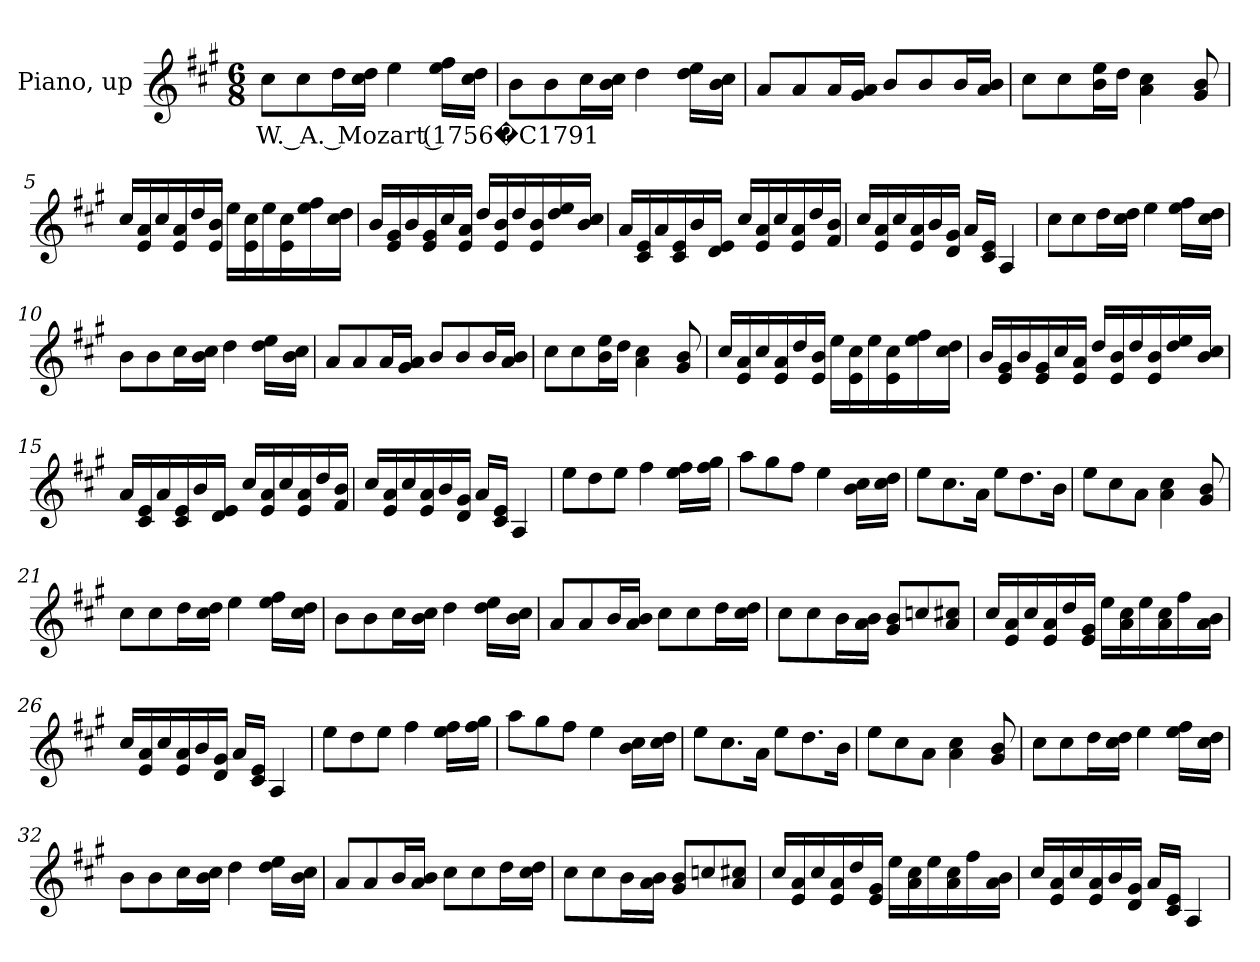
**kern	**text
*part1	*part1
*staff1	*staff1
*I"Piano, up	*
*I'Pno.	*
*clefG2	*
*k[f#c#g#]	*
*M6/8	*
*MM56	*
=1	=1
!	!LO:LY:b
8cc#\L	W. A. Mozart (1756�C1791
8cc#\	.
16dd\L	.
16cc#\ 16dd\JJ	.
4ee\	.
16ee\ 16ff#\LL	.
16cc#\ 16dd\JJ	.
=2	=2
8b\L	.
8b\	.
16cc#\L	.
16b\ 16cc#\JJ	.
4dd\	.
16dd\ 16ee\LL	.
16b\ 16cc#\JJ	.
=3	=3
8a/L	.
8a/	.
16a/L	.
16g#/ 16a/JJ	.
8b/L	.
8b/	.
16b/L	.
16a/ 16b/JJ	.
!!LO:LB:g=z
=4	=4
8cc#\L	.
8cc#\	.
16b\ 16ee\L	.
16dd\JJ	.
4a\ 4cc#\	.
8g#/ 8b/	.
=5	=5
16cc#/LL	.
16e/ 16a/	.
16cc#/	.
16e/ 16a/	.
16dd/	.
16e/ 16b/JJ	.
16ee\LL	.
16e\ 16cc#\	.
16ee\	.
16e\ 16cc#\	.
16ee\ 16ff#\	.
16cc#\ 16dd\JJ	.
=6	=6
16b/LL	.
16e/ 16g#/	.
16b/	.
16e/ 16g#/	.
16cc#/	.
16e/ 16a/JJ	.
16dd/LL	.
16e/ 16b/	.
16dd/	.
16e/ 16b/	.
16dd/ 16ee/	.
16b/ 16cc#/JJ	.
!!LO:LB:g=z
=7	=7
16a/LL	.
16c#/ 16e/	.
16a/	.
16c#/ 16e/	.
16b/	.
16d/ 16e/JJ	.
16cc#/LL	.
16e/ 16a/	.
16cc#/	.
16e/ 16a/	.
16dd/	.
16f#/ 16b/JJ	.
=8	=8
16cc#/LL	.
16e/ 16a/	.
16cc#/	.
16e/ 16a/	.
16b/	.
16d/ 16g#/JJ	.
16a/LL	.
16c#/ 16e/JJ	.
4A/	.
=9	=9
8cc#\L	.
8cc#\	.
16dd\L	.
16cc#\ 16dd\JJ	.
4ee\	.
16ee\ 16ff#\LL	.
16cc#\ 16dd\JJ	.
=10	=10
8b\L	.
8b\	.
16cc#\L	.
16b\ 16cc#\JJ	.
4dd\	.
16dd\ 16ee\LL	.
16b\ 16cc#\JJ	.
!!LO:LB:g=z
=11	=11
8a/L	.
8a/	.
16a/L	.
16g#/ 16a/JJ	.
8b/L	.
8b/	.
16b/L	.
16a/ 16b/JJ	.
=12	=12
8cc#\L	.
8cc#\	.
16b\ 16ee\L	.
16dd\JJ	.
4a\ 4cc#\	.
8g#/ 8b/	.
=13	=13
16cc#/LL	.
16e/ 16a/	.
16cc#/	.
16e/ 16a/	.
16dd/	.
16e/ 16b/JJ	.
16ee\LL	.
16e\ 16cc#\	.
16ee\	.
16e\ 16cc#\	.
16ee\ 16ff#\	.
16cc#\ 16dd\JJ	.
=14	=14
16b/LL	.
16e/ 16g#/	.
16b/	.
16e/ 16g#/	.
16cc#/	.
16e/ 16a/JJ	.
16dd/LL	.
16e/ 16b/	.
16dd/	.
16e/ 16b/	.
16dd/ 16ee/	.
16b/ 16cc#/JJ	.
!!LO:LB:g=z
=15	=15
16a/LL	.
16c#/ 16e/	.
16a/	.
16c#/ 16e/	.
16b/	.
16d/ 16e/JJ	.
16cc#/LL	.
16e/ 16a/	.
16cc#/	.
16e/ 16a/	.
16dd/	.
16f#/ 16b/JJ	.
=16	=16
16cc#/LL	.
16e/ 16a/	.
16cc#/	.
16e/ 16a/	.
16b/	.
16d/ 16g#/JJ	.
16a/LL	.
16c#/ 16e/JJ	.
4A/	.
=17	=17
8ee\L	.
8dd\	.
8ee\J	.
4ff#\	.
16ee\ 16ff#\LL	.
16ff#\ 16gg#\JJ	.
=18	=18
8aa\L	.
8gg#\	.
8ff#\J	.
4ee\	.
16b\ 16cc#\LL	.
16cc#\ 16dd\JJ	.
!!LO:LB:g=z
=19	=19
8ee\L	.
8.cc#\	.
16a\Jk	.
8ee\L	.
8.dd\	.
16b\Jk	.
=20	=20
8ee\L	.
8cc#\	.
8a\J	.
4a\ 4cc#\	.
8g#/ 8b/	.
=21	=21
8cc#\L	.
8cc#\	.
16dd\L	.
16cc#\ 16dd\JJ	.
4ee\	.
16ee\ 16ff#\LL	.
16cc#\ 16dd\JJ	.
=22	=22
8b\L	.
8b\	.
16cc#\L	.
16b\ 16cc#\JJ	.
4dd\	.
16dd\ 16ee\LL	.
16b\ 16cc#\JJ	.
=23	=23
8a/L	.
8a/	.
16b/L	.
16a/ 16b/JJ	.
8cc#\L	.
8cc#\	.
16dd\L	.
16cc#\ 16dd\JJ	.
!!LO:LB:g=z
=24	=24
8cc#\L	.
8cc#\	.
16b\L	.
16a\ 16b\JJ	.
8g#/ 8b/L	.
8ccn/	.
8a/ 8cc#X/J	.
=25	=25
16cc#/LL	.
16e/ 16a/	.
16cc#/	.
16e/ 16a/	.
16dd/	.
16e/ 16g#/JJ	.
16ee\LL	.
16a\ 16cc#\	.
16ee\	.
16a\ 16cc#\	.
16ff#\	.
16a\ 16b\JJ	.
=26	=26
16cc#/LL	.
16e/ 16a/	.
16cc#/	.
16e/ 16a/	.
16b/	.
16d/ 16g#/JJ	.
16a/LL	.
16c#/ 16e/JJ	.
4A/	.
=27	=27
8ee\L	.
8dd\	.
8ee\J	.
4ff#\	.
16ee\ 16ff#\LL	.
16ff#\ 16gg#\JJ	.
!!LO:LB:g=z
=28	=28
8aa\L	.
8gg#\	.
8ff#\J	.
4ee\	.
16b\ 16cc#\LL	.
16cc#\ 16dd\JJ	.
=29	=29
8ee\L	.
8.cc#\	.
16a\Jk	.
8ee\L	.
8.dd\	.
16b\Jk	.
=30	=30
8ee\L	.
8cc#\	.
8a\J	.
4a\ 4cc#\	.
8g#/ 8b/	.
=31	=31
8cc#\L	.
8cc#\	.
16dd\L	.
16cc#\ 16dd\JJ	.
4ee\	.
16ee\ 16ff#\LL	.
16cc#\ 16dd\JJ	.
=32	=32
8b\L	.
8b\	.
16cc#\L	.
16b\ 16cc#\JJ	.
4dd\	.
16dd\ 16ee\LL	.
16b\ 16cc#\JJ	.
!!LO:LB:g=z
=33	=33
8a/L	.
8a/	.
16b/L	.
16a/ 16b/JJ	.
8cc#\L	.
8cc#\	.
16dd\L	.
16cc#\ 16dd\JJ	.
=34	=34
8cc#\L	.
8cc#\	.
16b\L	.
16a\ 16b\JJ	.
8g#/ 8b/L	.
8ccn/	.
8a/ 8cc#X/J	.
=35	=35
16cc#/LL	.
16e/ 16a/	.
16cc#/	.
16e/ 16a/	.
16dd/	.
16e/ 16g#/JJ	.
16ee\LL	.
16a\ 16cc#\	.
16ee\	.
16a\ 16cc#\	.
16ff#\	.
16a\ 16b\JJ	.
=36	=36
16cc#/LL	.
16e/ 16a/	.
16cc#/	.
16e/ 16a/	.
16b/	.
16d/ 16g#/JJ	.
16a/LL	.
16c#/ 16e/JJ	.
4A/	.
=	=
*-	*-
